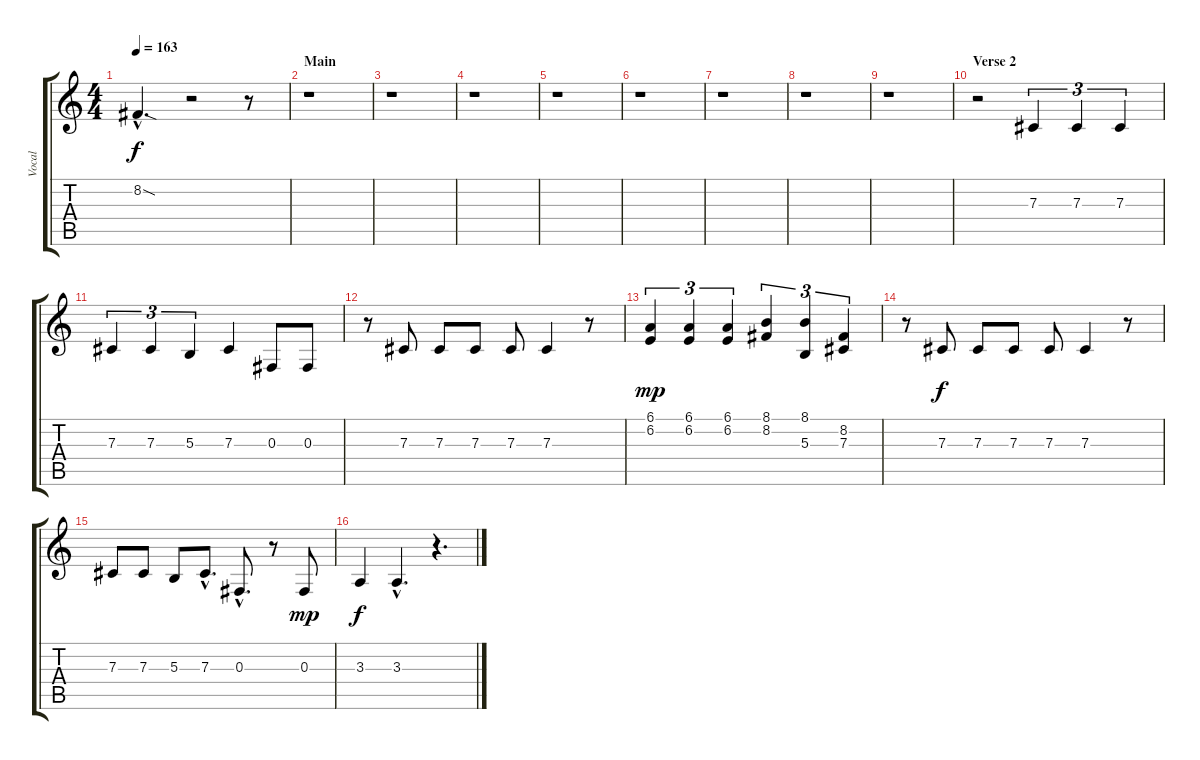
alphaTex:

\track ("Vocal" "Vocal") {instrument lead6voice}
\staff {score tabs}
\tuning (Eb4 Bb3 Gb3 Db3 Ab2 Eb2) {hide}
\ts (4 4)
\tempo 163
\clef g2
\ks c
8.2{sod hac}.4{d dy f} r.2 r.8 |
\section ("" "Main")
r.1 |
r.1 |
r.1 |
r.1 |
r.1 |
r.1 |
r.1 |
r.1 |
\section ("" "Verse 2")
r.2 7.3.4{tu (3 2)} 7.3.4{tu (3 2)} 7.3.4{tu (3 2)} |
7.3.4{tu (3 2)} 7.3.4{tu (3 2)} 5.3.4{tu (3 2)} 7.3.4 0.3.8 0.3.8 |
r.8 7.3.8 7.3.8 7.3.8 7.3.8 7.3.4 r.8 |
(6.1 6.2).4{tu (3 2) dy mp} (6.1 6.2).4{tu (3 2)} (6.1 6.2).4{tu (3 2)} (8.1 8.2).4{tu (3 2)} (8.1 5.3).4{tu (3 2)} (8.2 7.3).4{tu (3 2)} |
r.8 7.3.8{dy f} 7.3.8 7.3.8 7.3.8 7.3.4 r.8 |
7.3.8 7.3.8 5.3.8 7.3{hac}.8{d} 0.3{hac}.8{d} r.8 0.3.8{dy mp} |
3.3.4{dy f} 3.3{hac}.4{d} r.4{d}
